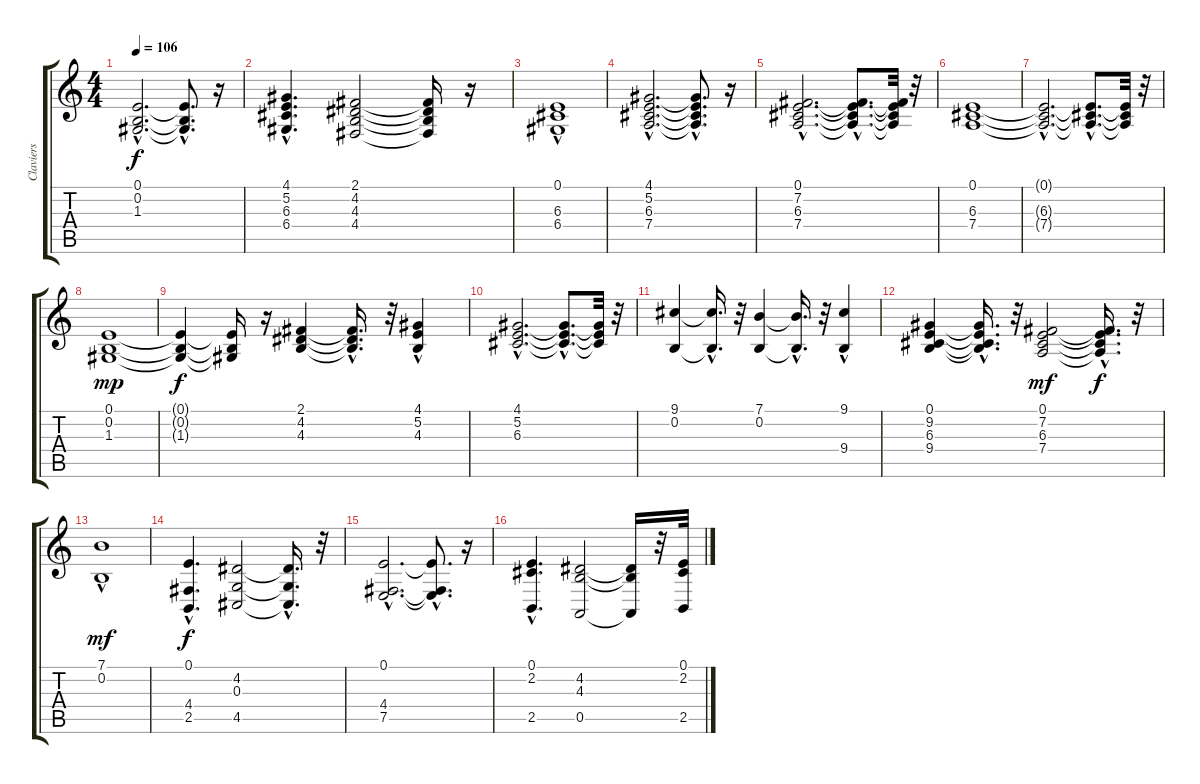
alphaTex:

\track ("Claviers" "Claviers") {instrument synthstrings2}
\staff {score tabs}
\tuning (E4 B3 G3 D3 A2 E2) {hide}
\ts (4 4)
\tempo 106
\clef g2
\ks c
(0.1{hac} 0.2{hac} 1.3{hac}).2{d dy f} (0.1{hac t} 0.2{t} 1.3{t}).8{d} r.16 |
(4.1{hac} 5.2{hac} 6.3{hac} 6.4{hac}).4{d} (2.1 4.2 4.3 4.4).2 (2.1{t} 4.2{t} 4.3{t} 4.4{t}).16 r.16 |
(0.1 6.3{hac} 6.4{hac}).1 |
(4.1{hac} 5.2{hac} 6.3{hac} 7.4{hac}).2{d} (4.1{t} 5.2{hac t} 6.3{hac t} 7.4{hac t}).8{d} r.16 |
(0.1{hac} 7.2{hac} 6.3{hac} 7.4{hac}).2{d} (0.1{hac t} 7.2{hac t} 6.3{hac t} 7.4{hac t}).8{d} (0.1{t} 7.2{t} 6.3{t} 7.4{t}).32 r.32 |
(0.1 6.3 7.4).1 |
(0.1{hac t} 6.3{hac t} 7.4{hac t}).2{d} (0.1{hac t} 6.3{hac t} 7.4{hac t}).8{d} (0.1{t} 6.3{t} 7.4{t}).32 r.32 |
(0.1 0.2 1.3).1{dy mp} |
(0.1{t} 0.2{t} 1.3{t}).4{dy f} (0.1{t} 0.2{t} 1.3{t}).16 r.16 (2.1 4.2 4.3).4 (2.1{hac t} 4.2{hac t} 4.3{hac t}).16{d} r.32 (4.1{hac} 5.2{hac} 4.3).4 |
(4.1{hac} 5.2{hac} 6.3{hac}).2{d} (4.1{hac t} 5.2{hac t} 6.3{hac t}).8{d} (4.1{t} 5.2{t} 6.3{t}).32 r.32 |
(9.1 0.2).4 (9.1{hac t} 0.2{t}).16{d} r.32 (7.1 0.2).4 (7.1{hac t} 0.2{t}).16{d} r.32 (9.1 9.4{hac}).4 |
(0.1 9.2 6.3 9.4).4 (0.1{t} 9.2{hac t} 6.3{t} 9.4{t}).16{d} r.32 (0.1 7.2 6.3 7.4).2{dy mf} (0.1{hac t} 7.2{hac t} 6.3{hac t} 7.4{hac t}).16{d dy f} r.32 |
(7.1 0.2{hac}).1{dy mf} |
(0.1{hac} 4.4 2.5).4{d dy f} (4.2 0.3 4.5).2 (4.2{hac t} 0.3{t} 4.5{hac t}).16{d} r.32 |
(0.1{hac} 4.4{hac} 7.5{hac}).2{d} (0.1{hac t} 4.4{t} 7.5{t}).8{d} r.16 |
(0.1{hac} 2.2{hac} 2.5{hac}).4{d} (4.2 4.3 0.5).2 (4.2{t} 4.3{t} 0.5{t}).16 r.32 (0.1 2.2 2.5).32
